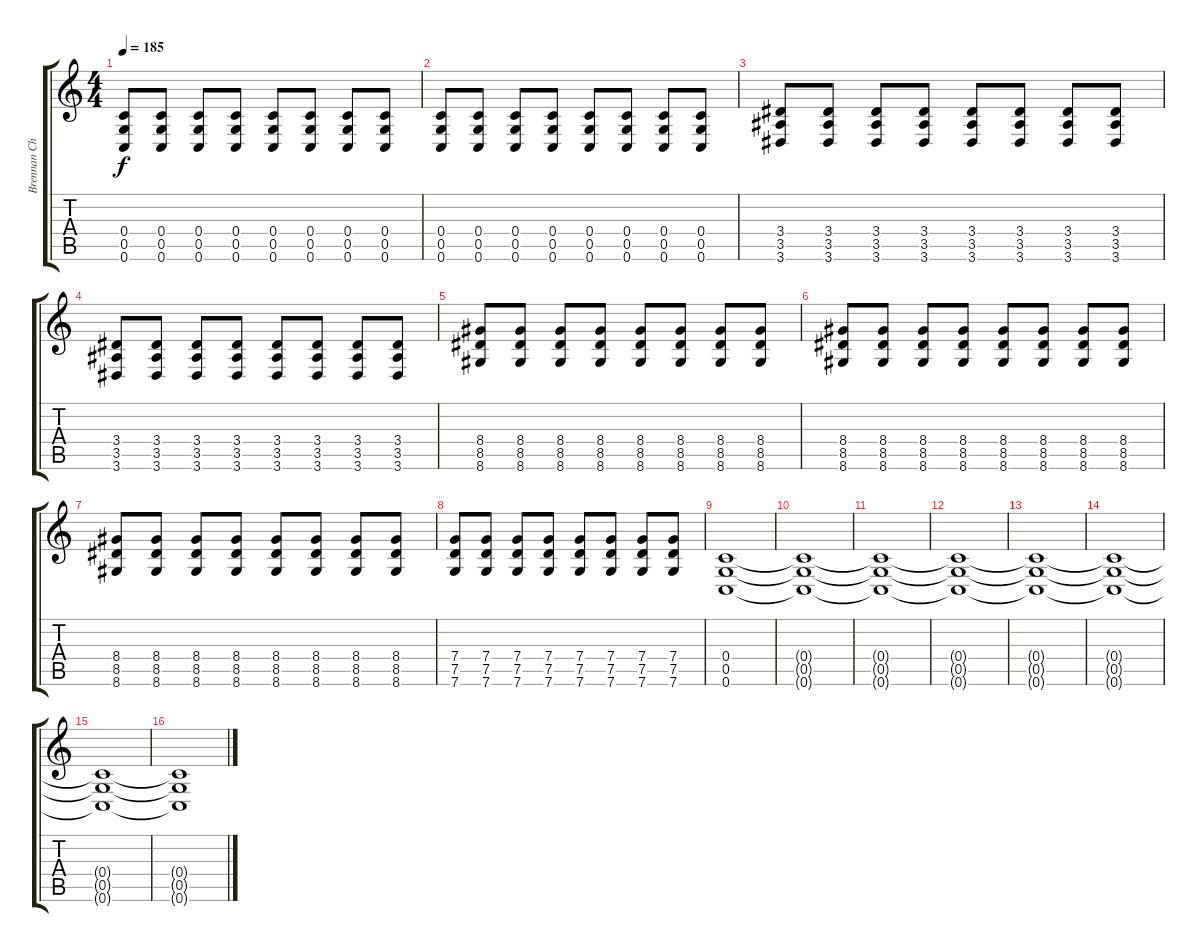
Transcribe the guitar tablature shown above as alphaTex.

\track ("Brennan Chaulk 2" "Brennan Ch") {instrument distortionguitar}
\staff {score tabs}
\tuning (D4 A3 F3 C3 G2 C2) {hide}
\ts (4 4)
\tempo 185
\clef g2
\ks c
(0.4 0.5 0.6).8{dy f} (0.4 0.5 0.6).8 (0.4 0.5 0.6).8 (0.4 0.5 0.6).8 (0.4 0.5 0.6).8 (0.4 0.5 0.6).8 (0.4 0.5 0.6).8 (0.4 0.5 0.6).8 |
(0.4 0.5 0.6).8 (0.4 0.5 0.6).8 (0.4 0.5 0.6).8 (0.4 0.5 0.6).8 (0.4 0.5 0.6).8 (0.4 0.5 0.6).8 (0.4 0.5 0.6).8 (0.4 0.5 0.6).8 |
(3.4 3.5 3.6).8 (3.4 3.5 3.6).8 (3.4 3.5 3.6).8 (3.4 3.5 3.6).8 (3.4 3.5 3.6).8 (3.4 3.5 3.6).8 (3.4 3.5 3.6).8 (3.4 3.5 3.6).8 |
(3.4 3.5 3.6).8 (3.4 3.5 3.6).8 (3.4 3.5 3.6).8 (3.4 3.5 3.6).8 (3.4 3.5 3.6).8 (3.4 3.5 3.6).8 (3.4 3.5 3.6).8 (3.4 3.5 3.6).8 |
(8.4 8.5 8.6).8 (8.4 8.5 8.6).8 (8.4 8.5 8.6).8 (8.4 8.5 8.6).8 (8.4 8.5 8.6).8 (8.4 8.5 8.6).8 (8.4 8.5 8.6).8 (8.4 8.5 8.6).8 |
(8.4 8.5 8.6).8 (8.4 8.5 8.6).8 (8.4 8.5 8.6).8 (8.4 8.5 8.6).8 (8.4 8.5 8.6).8 (8.4 8.5 8.6).8 (8.4 8.5 8.6).8 (8.4 8.5 8.6).8 |
(8.4 8.5 8.6).8 (8.4 8.5 8.6).8 (8.4 8.5 8.6).8 (8.4 8.5 8.6).8 (8.4 8.5 8.6).8 (8.4 8.5 8.6).8 (8.4 8.5 8.6).8 (8.4 8.5 8.6).8 |
(7.4 7.5 7.6).8 (7.4 7.5 7.6).8 (7.4 7.5 7.6).8 (7.4 7.5 7.6).8 (7.4 7.5 7.6).8 (7.4 7.5 7.6).8 (7.4 7.5 7.6).8 (7.4 7.5 7.6).8 |
(0.4 0.5 0.6).1 |
(0.4{t} 0.5{t} 0.6{t}).1 |
(0.4{t} 0.5{t} 0.6{t}).1 |
(0.4{t} 0.5{t} 0.6{t}).1 |
(0.4{t} 0.5{t} 0.6{t}).1 |
(0.4{t} 0.5{t} 0.6{t}).1 |
(0.4{t} 0.5{t} 0.6{t}).1 |
(0.4{t} 0.5{t} 0.6{t}).1
